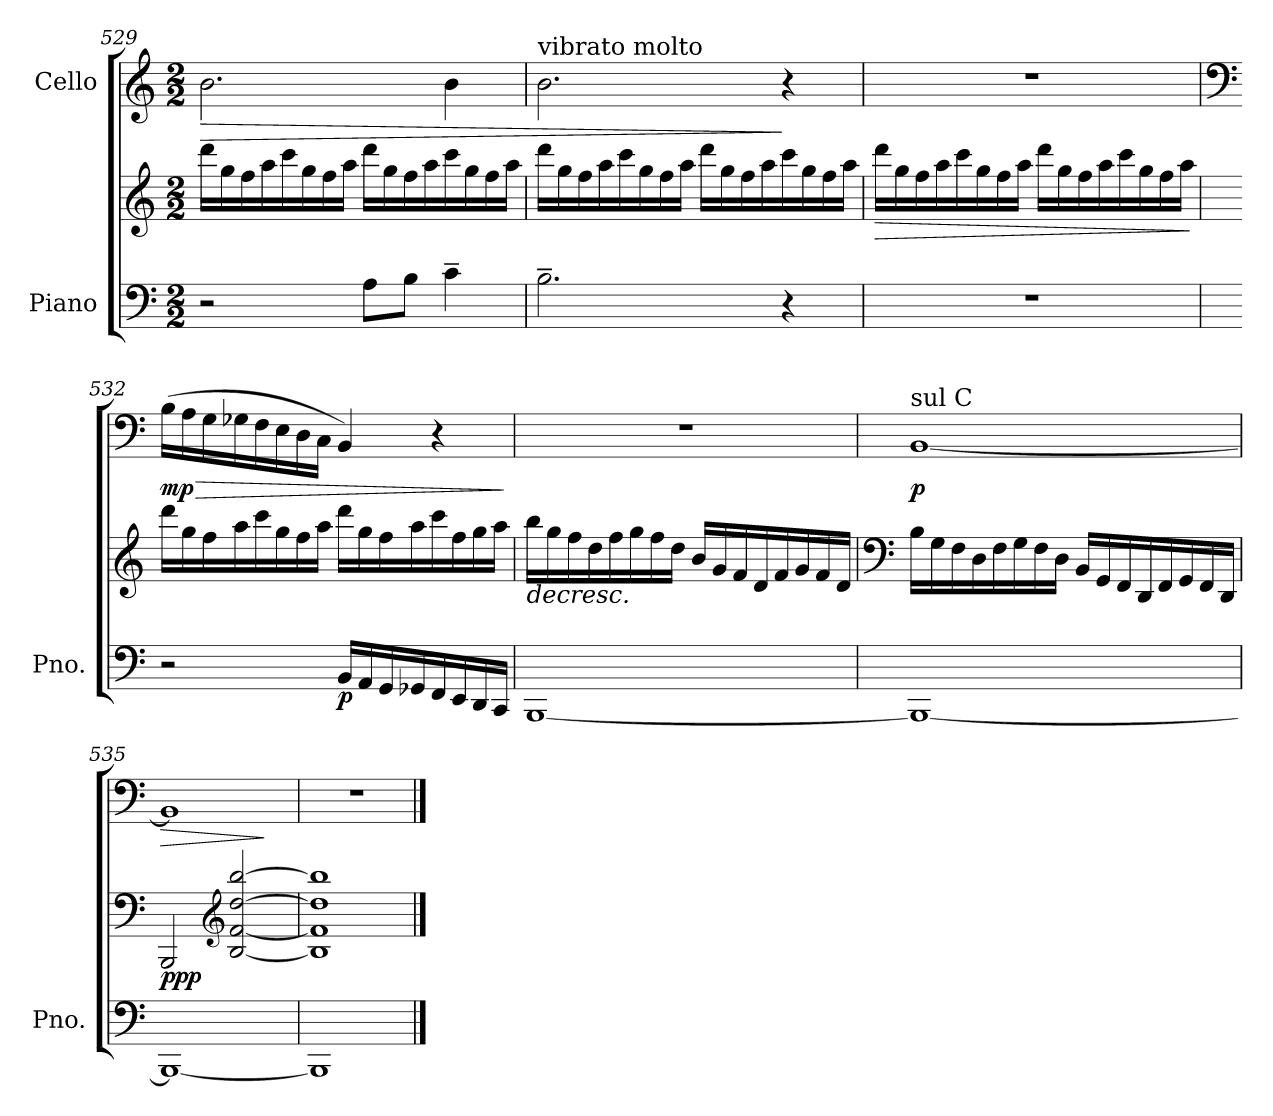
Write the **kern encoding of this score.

**kern	**kern	**dynam	**kern	**dynam
*part2	*part2	*part2	*part1	*part1
*staff3	*staff2	*staff2/3	*staff1	*staff1
*I"Piano	*	*	*I"Cello	*
*I'Pno.	*	*	*	*
*clefF4	*clefG2	*	*clefG2	*
*k[]	*k[]	*	*k[]	*
*M2/2	*M2/2	*	*M2/2	*
=529	=529	=529	=529	=529
!	!	!	!	!LO:HP:b
2r	16dddLL	.	2.b	>
.	16gg	.	.	.
.	16ff	.	.	.
.	16aa	.	.	.
.	16ccc	.	.	.
.	16gg	.	.	.
.	16ff	.	.	.
.	16aaJJ	.	.	.
8AL	16dddLL	.	.	.
.	16gg	.	.	.
8BJ	16ff	.	.	.
.	16aa	.	.	.
4c~	16ccc	.	4b	.
.	16gg	.	.	.
.	16ff	.	.	.
.	16aaJJ	.	.	.
=530	=530	=530	=530	=530
!	!	!	!LO:TX:a:t=vibrato molto	!
2.B~	16dddLL	.	2.b	.
.	16gg	.	.	.
.	16ff	.	.	.
.	16aa	.	.	.
.	16ccc	.	.	.
.	16gg	.	.	.
.	16ff	.	.	.
.	16aaJJ	.	.	.
.	16dddLL	.	.	.
.	16gg	.	.	.
.	16ff	.	.	.
.	16aa	.	.	.
4r	16ccc	.	4r	]
.	16gg	.	.	.
.	16ff	.	.	.
.	16aaJJ	.	.	.
=531	=531	=531	=531	=531
!	!	!LO:HP:b	!	!
1r	16dddLL	>	1r	.
.	16gg	.	.	.
.	16ff	.	.	.
.	16aa	.	.	.
.	16ccc	.	.	.
.	16gg	.	.	.
.	16ff	.	.	.
.	16aaJJ	.	.	.
.	16dddLL	.	.	.
.	16gg	.	.	.
.	16ff	.	.	.
.	16aa	.	.	.
.	16ccc	.	.	.
.	16gg	.	.	.
.	16ff	.	.	.
.	16aaJJ	.	.	.
.	.	]	.	.
=532	=532	=532	=532	=532
*	*	*	*clefF4	*
!	!	!	!	!LO:HP:b
!	!	!	!	!LO:DY:n=1:b
2r	16dddLL	.	(16BLL	> mp
.	16gg	.	16A	.
.	16ff	.	16G	.
.	16aa	.	16G-X	.
.	16ccc	.	16F	.
.	16gg	.	16E	.
.	16ff	.	16D	.
.	16aaJJ	.	16CJJ	.
!	!	!LO:DY:b=2	!	!
16BBLL	16dddLL	p	4BB)	.
16AA	16gg	.	.	.
16GG	16ff	.	.	.
16GG-X	16aa	.	.	.
16FF	16ccc	.	4r	.
16EE	16ff	.	.	.
16DD	16gg	.	.	.
16CCJJ	16aaJJ	.	.	.
.	.	.	.	]
=533	=533	=533	=533	=533
!	!	!LO:HP:b	!	!
[1BBB	16bbLL	>	1r	.
.	16gg	.	.	.
.	16ff	.	.	.
.	16dd	.	.	.
.	16ff	.	.	.
.	16gg	.	.	.
.	16ff	.	.	.
.	16ddJJ	.	.	.
.	16bLL	.	.	.
.	16g	.	.	.
.	16f	.	.	.
.	16d	.	.	.
.	16f	.	.	.
.	16g	.	.	.
.	16f	.	.	.
.	16dJJ	.	.	.
=534	=534	=534	=534	=534
*	*clefF4	*	*	*
!	!	!	!LO:TX:a:t=sul C	!
!	!	!	!	!LO:DY:b
1BBB_	16BLL	.	[1BB	p
.	16G	.	.	.
.	16F	.	.	.
.	16D	.	.	.
.	16F	.	.	.
.	16G	.	.	.
.	16F	.	.	.
.	16DJJ	.	.	.
.	16BBLL	.	.	.
.	16GG	.	.	.
.	16FF	.	.	.
.	16DD	.	.	.
.	16FF	.	.	.
.	16GG	.	.	.
.	16FF	.	.	.
.	16DDJJ	.	.	.
=535	=535	=535	=535	=535
!	!	!LO:DY:b	!	!LO:HP:b
1BBB_	2BBB	ppp	1BB]	>
*	*clefG2	*	*	*
.	[2B [2f [2dd [2bb	]	.	.
.	.	.	.	]
=536	=536	=536	=536	=536
1BBB]	1B] 1f] 1dd] 1bb]	.	1r	.
==	==	==	==	==
*-	*-	*-	*-	*-
